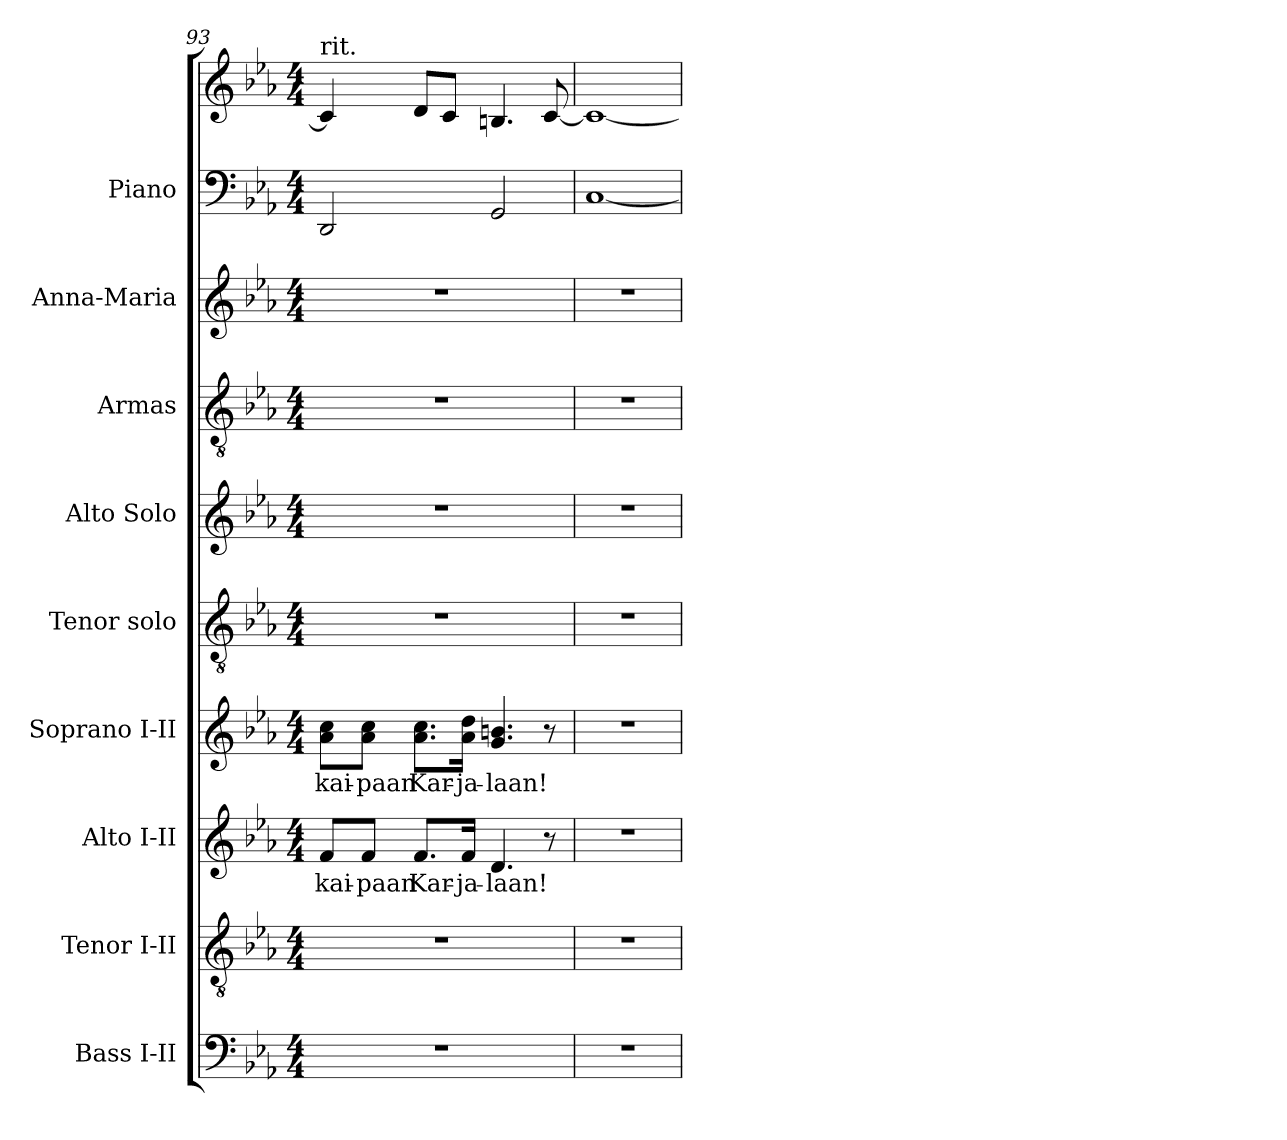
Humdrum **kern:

**kern	**kern	**kern	**text	**kern	**text	**kern	**kern	**kern	**kern	**kern	**kern
*part9	*part8	*part7	*part7	*part6	*part6	*part5	*part4	*part3	*part2	*part1	*part1
*staff10	*staff9	*staff8	*staff8	*staff7	*staff7	*staff6	*staff5	*staff4	*staff3	*staff2	*staff1
*I"Bass I-II	*I"Tenor I-II	*I"Alto I-II	*	*I"Soprano I-II	*	*I"Tenor solo	*I"Alto Solo	*I"Armas	*I"Anna-Maria	*I"Piano	*
*I'B.	*I'T.	*I'A.	*	*I'S.	*	*I'T. Solo	*I'A. Solo	*I'Armas	*I'A-M	*I'Pno.	*
*clefF4	*clefGv2	*clefG2	*	*clefG2	*	*clefGv2	*clefG2	*clefGv2	*clefG2	*clefF4	*clefG2
*	*ITrd7c12	*	*	*	*	*ITrd7c12	*	*ITrd7c12	*	*	*
*k[b-e-a-]	*k[b-e-a-]	*k[b-e-a-]	*	*k[b-e-a-]	*	*k[b-e-a-]	*k[b-e-a-]	*k[b-e-a-]	*k[b-e-a-]	*k[b-e-a-]	*k[b-e-a-]
*E-:	*E-:	*E-:	*	*E-:	*	*E-:	*E-:	*E-:	*E-:	*E-:	*E-:
*M4/4	*M4/4	*M4/4	*	*M4/4	*	*M4/4	*M4/4	*M4/4	*M4/4	*M4/4	*M4/4
=93	=93	=93	=93	=93	=93	=93	=93	=93	=93	=93	=93
!	!	!	!LO:LY:b:color=#000000	!	!	!	!	!	!	!	!
!	!	!	!	!	!	!	!	!	!	!	!LO:TX:t=rit.
!	!	!	!	!	!LO:LY:b:color=#000000	!	!	!	!	!	!
1r	1r	8fi/L	kai-	8a-i\ 8cciL	kai-	1r	1r	1r	1r	2DDi/	4ci/]
!	!	!	!LO:LY:b:color=#000000	!	!	!	!	!	!	!	!
!	!	!	!	!	!LO:LY:b:color=#000000	!	!	!	!	!	!
.	.	8fi/J	-paan	8a-i\ 8cciJ	-paan	.	.	.	.	.	.
!	!	!	!LO:LY:b:color=#000000	!	!	!	!	!	!	!	!
!	!	!	!	!	!LO:LY:b:color=#000000	!	!	!	!	!	!
.	.	8.fi/L	Kar-	8.a-i\ 8.cciL	Kar-	.	.	.	.	.	8di/L
.	.	.	.	.	.	.	.	.	.	.	8ci/J
!	!	!	!LO:LY:b:color=#000000	!	!	!	!	!	!	!	!
!	!	!	!	!	!LO:LY:b:color=#000000	!	!	!	!	!	!
.	.	16fi/Jk	-ja-	16a-i\ 16ddiJk	-ja-	.	.	.	.	.	.
!	!	!	!LO:LY:b:color=#000000	!	!	!	!	!	!	!	!
!	!	!	!	!	!LO:LY:b:color=#000000	!	!	!	!	!	!
.	.	4.di/	-laan!	4.gi/ 4.bni	-laan!	.	.	.	.	2GGi/	4.Bni/
.	.	8r	.	8r	.	.	.	.	.	.	[<8ci/
=94	=94	=94	=94	=94	=94	=94	=94	=94	=94	=94	=94
1r	1r	1r	.	1r	.	1r	1r	1r	1r	[<1Ci	1ci_<
=	=	=	=	=	=	=	=	=	=	=	=
*-	*-	*-	*-	*-	*-	*-	*-	*-	*-	*-	*-
